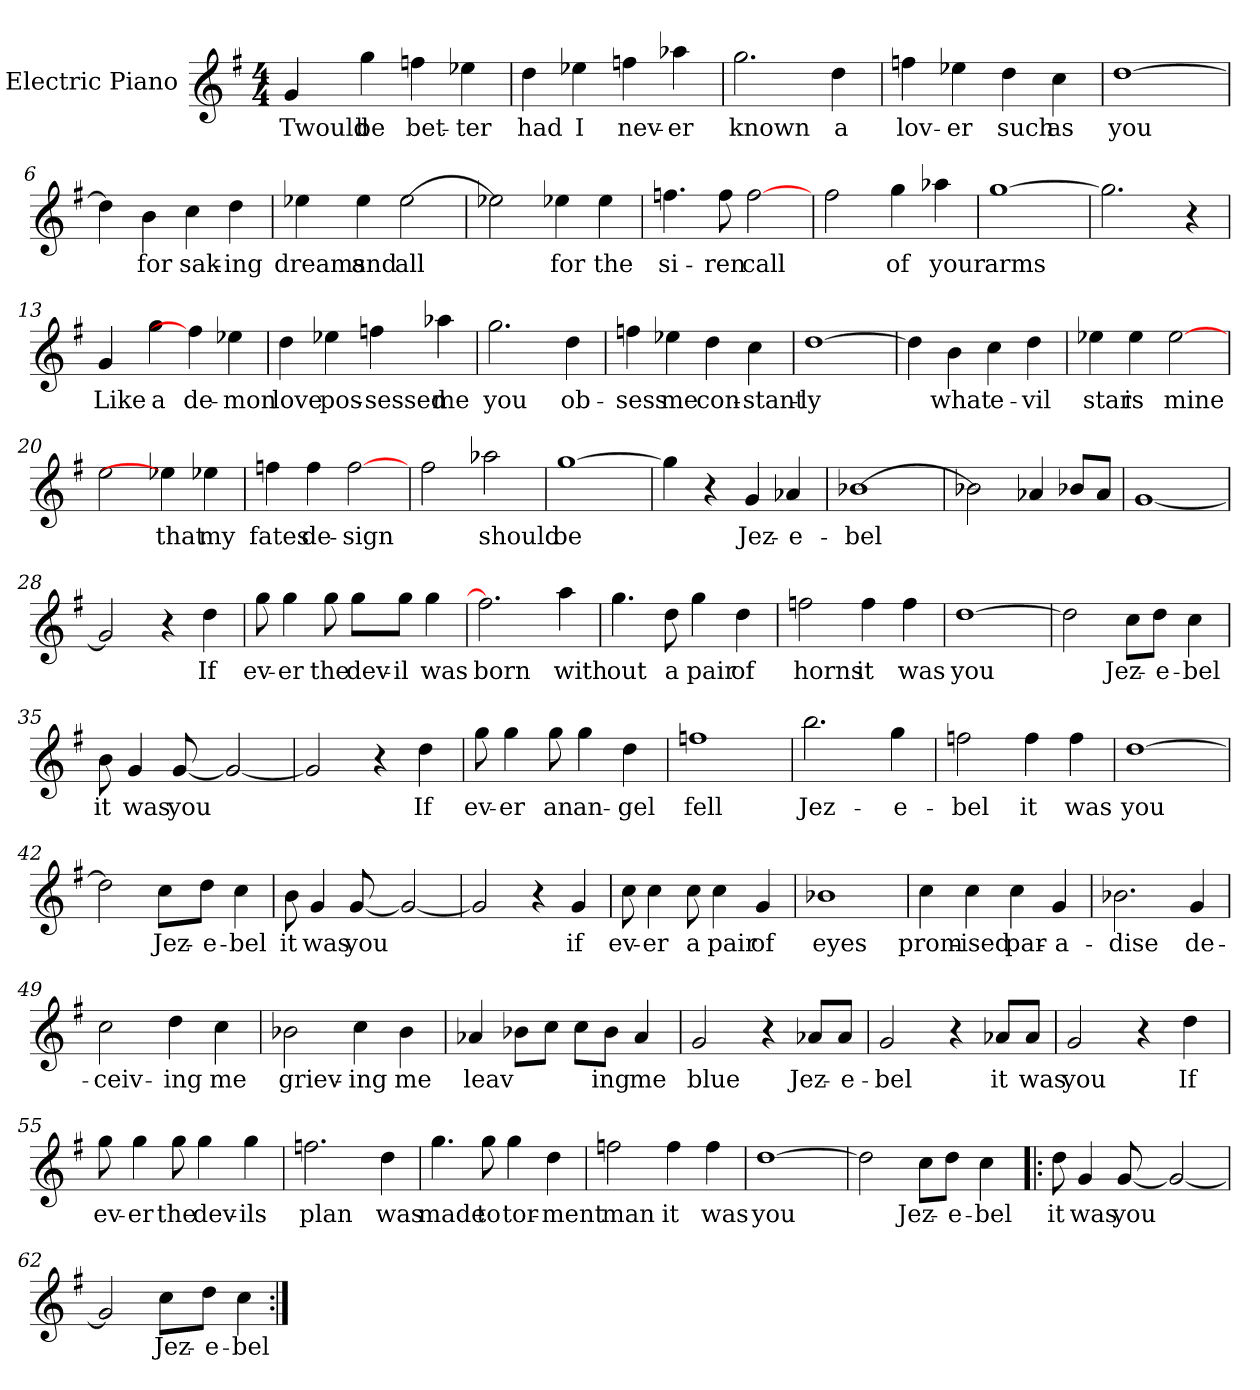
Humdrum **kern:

**kern	**text
*part1	*part1
*staff1	*staff1
*I"Electric Piano	*
*I'E.Pno	*
*clefG2	*
*k[f#]	*
*G:	*
*M4/4	*
=1	=1
4g/	Twould
4gg\	be
4ffn\	bet-
4ee-X\	-ter
=2	=2
4dd\	had
4ee-X\	I
4ffn\	nev-
4aa-X\	-er
=3	=3
2.gg\	known
4dd\	a
=4	=4
4ffn\	lov-
4ee-X\	-er
4dd\	such
4cc\	as
=5	=5
[1dd	you
!!LO:LB:g=z
=6	=6
4dd\]	.
4b\	for
4cc\	sak-
4dd\	-ing
=7	=7
4ee-X\	dreams
4ee-\	and
[2ee-\	all
=8	=8
2ee-X\]	.
4ee-X\	for
4ee-\	the
=9	=9
4.ffn\	si-
8ff\	-ren
[2ff\	call
=10	=10
2ff#\	.
4gg\	of
4aa-X\	your
=11	=11
[1gg	arms
!!LO:LB:g=z
=12	=12
2.gg\]	.
4r	.
=13	=13
4g/	Like
4gg\	a
4ffn\]	de-
4ee-X\	-mon
=14	=14
4dd\	love
4ee-X\	pos-
4ffn\	-sessed
4aa-X\	me
=15	=15
2.gg\	you
4dd\	ob-
=16	=16
4ffn\	-sess
4ee-X\	me
4dd\	con-
4cc\	-stant-
=17	=17
[1dd	-ly
!!LO:LB:g=z
=18	=18
4dd\]	.
4b\	what
4cc\	e-
4dd\	-vil
=19	=19
4ee-X\	star
4ee-\	is
[2ee-\	mine
=20	=20
2ee\	.
4ee-X\]	that
4ee-X\	my
=21	=21
4ffn\	fates
4ff\	de-
[2ff\	-sign
=22	=22
2ff#\	.
2aa-X\	should
=23	=23
[1gg	be
!!LO:LB:g=z
=24	=24
4gg\]	.
4r	.
4g/	Jez-
4a-X/	-e-
=25	=25
[1b-X	-bel
=26	=26
2b-X\]	.
4a-X/	.
8b-X/L	.
8a-/J	.
=27	=27
[1g	.
=28	=28
2g/]	.
4r	.
4dd\	If
=29	=29
8gg\	ev-
4gg\	-er
8gg\	the
8gg\L	dev-
8gg\J	-il
4gg\	was
=30	=30
2.ffn\]	born
4aa\	with
!!LO:LB:g=z
=31	=31
4.gg\	out
8dd\	a
4gg\	pair
4dd\	of
=32	=32
2ffn\	horns
4ff\	it
4ff\	was
=33	=33
[1dd	you
=34	=34
2dd\]	.
8cc\L	Jez-
8dd\J	-e-
4cc\	-bel
=35	=35
8b\	it
4g/	was
[8g/	you
2g/_	.
=36	=36
2g/]	.
4r	.
4dd\	If
!!LO:LB:g=z
=37	=37
8gg\	ev-
4gg\	-er
8gg\	an
4gg\	an-
4dd\	-gel
=38	=38
1ffn	fell
=39	=39
2.bb\	Jez-
4gg\	-e-
=40	=40
2ffn\	-bel
4ff\	it
4ff\	was
=41	=41
[1dd	you
=42	=42
2dd\]	.
8cc\L	Jez-
8dd\J	-e-
4cc\	-bel
=43	=43
8b\	it
4g/	was
[8g/	you
2g/_	.
!!LO:LB:g=z
=44	=44
2g/]	.
4r	.
4g/	if
=45	=45
8cc\	ev-
4cc\	-er
8cc\	a
4cc\	pair
4g/	of
=46	=46
1b-X	eyes
=47	=47
4cc\	prom-
4cc\	-ised
4cc\	par-
4g/	-a-
=48	=48
2.b-X\	-dise
4g/	de-
=49	=49
2cc\	-ceiv-
4dd\	-ing
4cc\	me
!!LO:PB:g=z
=50	=50
2b-X\	griev-
4cc\	-ing
4b-\	me
=51	=51
4a-X/	-leav
8b-X\L	.
8cc\J	.
8cc\L	.
8b-\J	ing
4a-/	me
=52	=52
2g/	blue
4r	.
8a-X/L	Jez-
8a-/J	-e-
=53	=53
2g/	-bel
4r	.
8a-X/L	it
8a-/J	was
=54	=54
2g/	you
4r	.
4dd\	If
!!LO:LB:g=z
=55	=55
8gg\	ev-
4gg\	-er
8gg\	the
4gg\	dev-
4gg\	-ils
=56	=56
2.ffn\	plan
4dd\	was
=57	=57
4.gg\	made
8gg\	to
4gg\	tor-
4dd\	-ment
=58	=58
2ffn\	man
4ff\	it
4ff\	was
=59	=59
[1dd	you
!!LO:LB:g=z
=60	=60
2dd\]	.
8cc\L	Jez-
8dd\J	-e-
4cc\	-bel
=61!|:	=61!|:
8dd\	it
4g/	was
[8g/	you
2g/_	.
=62	=62
2g/]	.
8cc\L	Jez-
8dd\J	-e-
4cc\	-bel
=:|!	=:|!
*-	*-
